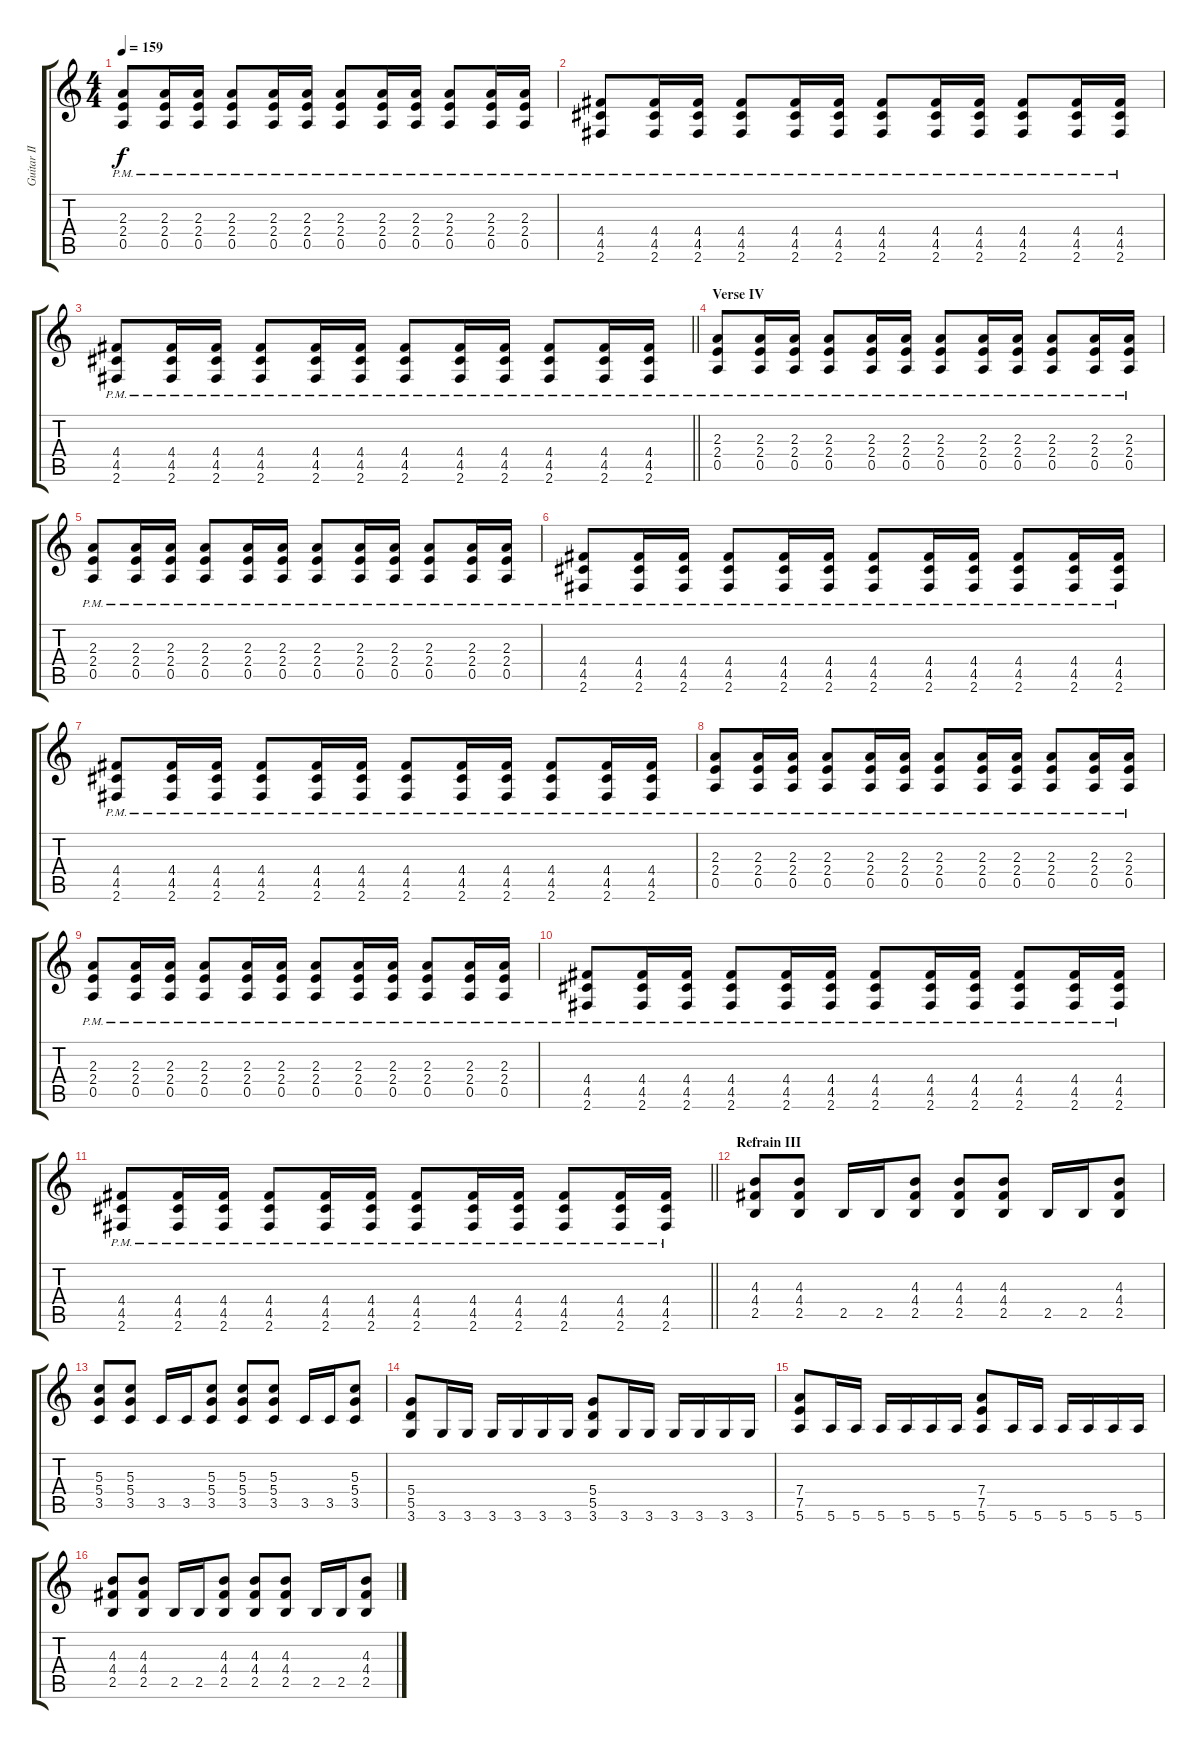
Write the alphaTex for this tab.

\track ("Guitar II" "Guitar II") {instrument distortionguitar}
\staff {score tabs}
\tuning (E4 B3 G3 D3 A2 E2) {hide}
\ts (4 4)
\tempo 159
\clef g2
\ks c
(2.3{pm} 2.4{pm} 0.5{pm}).8{dy f} (2.3{pm} 2.4{pm} 0.5{pm}).16 (2.3{pm} 2.4{pm} 0.5{pm}).16 (2.3{pm} 2.4{pm} 0.5{pm}).8 (2.3{pm} 2.4{pm} 0.5{pm}).16 (2.3{pm} 2.4{pm} 0.5{pm}).16 (2.3{pm} 2.4{pm} 0.5{pm}).8 (2.3{pm} 2.4{pm} 0.5{pm}).16 (2.3{pm} 2.4{pm} 0.5{pm}).16 (2.3{pm} 2.4{pm} 0.5{pm}).8 (2.3{pm} 2.4{pm} 0.5{pm}).16 (2.3{pm} 2.4{pm} 0.5{pm}).16 |
(4.4{pm} 4.5{pm} 2.6{pm}).8 (4.4{pm} 4.5{pm} 2.6{pm}).16 (4.4{pm} 4.5{pm} 2.6{pm}).16 (4.4{pm} 4.5{pm} 2.6{pm}).8 (4.4{pm} 4.5{pm} 2.6{pm}).16 (4.4{pm} 4.5{pm} 2.6{pm}).16 (4.4{pm} 4.5{pm} 2.6{pm}).8 (4.4{pm} 4.5{pm} 2.6{pm}).16 (4.4{pm} 4.5{pm} 2.6{pm}).16 (4.4{pm} 4.5{pm} 2.6{pm}).8 (4.4{pm} 4.5{pm} 2.6{pm}).16 (4.4{pm} 4.5{pm} 2.6{pm}).16 |
\barLineRight lightlight
(4.4{pm} 4.5{pm} 2.6{pm}).8 (4.4{pm} 4.5{pm} 2.6{pm}).16 (4.4{pm} 4.5{pm} 2.6{pm}).16 (4.4{pm} 4.5{pm} 2.6{pm}).8 (4.4{pm} 4.5{pm} 2.6{pm}).16 (4.4{pm} 4.5{pm} 2.6{pm}).16 (4.4{pm} 4.5{pm} 2.6{pm}).8 (4.4{pm} 4.5{pm} 2.6{pm}).16 (4.4{pm} 4.5{pm} 2.6{pm}).16 (4.4{pm} 4.5{pm} 2.6{pm}).8 (4.4{pm} 4.5{pm} 2.6{pm}).16 (4.4{pm} 4.5{pm} 2.6{pm}).16 |
\section ("" "Verse IV")
(2.3{pm} 2.4{pm} 0.5{pm}).8 (2.3{pm} 2.4{pm} 0.5{pm}).16 (2.3{pm} 2.4{pm} 0.5{pm}).16 (2.3{pm} 2.4{pm} 0.5{pm}).8 (2.3{pm} 2.4{pm} 0.5{pm}).16 (2.3{pm} 2.4{pm} 0.5{pm}).16 (2.3{pm} 2.4{pm} 0.5{pm}).8 (2.3{pm} 2.4{pm} 0.5{pm}).16 (2.3{pm} 2.4{pm} 0.5{pm}).16 (2.3{pm} 2.4{pm} 0.5{pm}).8 (2.3{pm} 2.4{pm} 0.5{pm}).16 (2.3{pm} 2.4{pm} 0.5{pm}).16 |
(2.3{pm} 2.4{pm} 0.5{pm}).8 (2.3{pm} 2.4{pm} 0.5{pm}).16 (2.3{pm} 2.4{pm} 0.5{pm}).16 (2.3{pm} 2.4{pm} 0.5{pm}).8 (2.3{pm} 2.4{pm} 0.5{pm}).16 (2.3{pm} 2.4{pm} 0.5{pm}).16 (2.3{pm} 2.4{pm} 0.5{pm}).8 (2.3{pm} 2.4{pm} 0.5{pm}).16 (2.3{pm} 2.4{pm} 0.5{pm}).16 (2.3{pm} 2.4{pm} 0.5{pm}).8 (2.3{pm} 2.4{pm} 0.5{pm}).16 (2.3{pm} 2.4{pm} 0.5{pm}).16 |
(4.4{pm} 4.5{pm} 2.6{pm}).8 (4.4{pm} 4.5{pm} 2.6{pm}).16 (4.4{pm} 4.5{pm} 2.6{pm}).16 (4.4{pm} 4.5{pm} 2.6{pm}).8 (4.4{pm} 4.5{pm} 2.6{pm}).16 (4.4{pm} 4.5{pm} 2.6{pm}).16 (4.4{pm} 4.5{pm} 2.6{pm}).8 (4.4{pm} 4.5{pm} 2.6{pm}).16 (4.4{pm} 4.5{pm} 2.6{pm}).16 (4.4{pm} 4.5{pm} 2.6{pm}).8 (4.4{pm} 4.5{pm} 2.6{pm}).16 (4.4{pm} 4.5{pm} 2.6{pm}).16 |
(4.4{pm} 4.5{pm} 2.6{pm}).8 (4.4{pm} 4.5{pm} 2.6{pm}).16 (4.4{pm} 4.5{pm} 2.6{pm}).16 (4.4{pm} 4.5{pm} 2.6{pm}).8 (4.4{pm} 4.5{pm} 2.6{pm}).16 (4.4{pm} 4.5{pm} 2.6{pm}).16 (4.4{pm} 4.5{pm} 2.6{pm}).8 (4.4{pm} 4.5{pm} 2.6{pm}).16 (4.4{pm} 4.5{pm} 2.6{pm}).16 (4.4{pm} 4.5{pm} 2.6{pm}).8 (4.4{pm} 4.5{pm} 2.6{pm}).16 (4.4{pm} 4.5{pm} 2.6{pm}).16 |
(2.3{pm} 2.4{pm} 0.5{pm}).8 (2.3{pm} 2.4{pm} 0.5{pm}).16 (2.3{pm} 2.4{pm} 0.5{pm}).16 (2.3{pm} 2.4{pm} 0.5{pm}).8 (2.3{pm} 2.4{pm} 0.5{pm}).16 (2.3{pm} 2.4{pm} 0.5{pm}).16 (2.3{pm} 2.4{pm} 0.5{pm}).8 (2.3{pm} 2.4{pm} 0.5{pm}).16 (2.3{pm} 2.4{pm} 0.5{pm}).16 (2.3{pm} 2.4{pm} 0.5{pm}).8 (2.3{pm} 2.4{pm} 0.5{pm}).16 (2.3{pm} 2.4{pm} 0.5{pm}).16 |
(2.3{pm} 2.4{pm} 0.5{pm}).8 (2.3{pm} 2.4{pm} 0.5{pm}).16 (2.3{pm} 2.4{pm} 0.5{pm}).16 (2.3{pm} 2.4{pm} 0.5{pm}).8 (2.3{pm} 2.4{pm} 0.5{pm}).16 (2.3{pm} 2.4{pm} 0.5{pm}).16 (2.3{pm} 2.4{pm} 0.5{pm}).8 (2.3{pm} 2.4{pm} 0.5{pm}).16 (2.3{pm} 2.4{pm} 0.5{pm}).16 (2.3{pm} 2.4{pm} 0.5{pm}).8 (2.3{pm} 2.4{pm} 0.5{pm}).16 (2.3{pm} 2.4{pm} 0.5{pm}).16 |
(4.4{pm} 4.5{pm} 2.6{pm}).8 (4.4{pm} 4.5{pm} 2.6{pm}).16 (4.4{pm} 4.5{pm} 2.6{pm}).16 (4.4{pm} 4.5{pm} 2.6{pm}).8 (4.4{pm} 4.5{pm} 2.6{pm}).16 (4.4{pm} 4.5{pm} 2.6{pm}).16 (4.4{pm} 4.5{pm} 2.6{pm}).8 (4.4{pm} 4.5{pm} 2.6{pm}).16 (4.4{pm} 4.5{pm} 2.6{pm}).16 (4.4{pm} 4.5{pm} 2.6{pm}).8 (4.4{pm} 4.5{pm} 2.6{pm}).16 (4.4{pm} 4.5{pm} 2.6{pm}).16 |
\barLineRight lightlight
(4.4{pm} 4.5{pm} 2.6{pm}).8 (4.4{pm} 4.5{pm} 2.6{pm}).16 (4.4{pm} 4.5{pm} 2.6{pm}).16 (4.4{pm} 4.5{pm} 2.6{pm}).8 (4.4{pm} 4.5{pm} 2.6{pm}).16 (4.4{pm} 4.5{pm} 2.6{pm}).16 (4.4{pm} 4.5{pm} 2.6{pm}).8 (4.4{pm} 4.5{pm} 2.6{pm}).16 (4.4{pm} 4.5{pm} 2.6{pm}).16 (4.4{pm} 4.5{pm} 2.6{pm}).8 (4.4{pm} 4.5{pm} 2.6{pm}).16 (4.4{pm} 4.5{pm} 2.6{pm}).16 |
\section ("" "Refrain III")
(4.3 4.4 2.5).8 (4.3 4.4 2.5).8 2.5.16 2.5.16 (4.3 4.4 2.5).8 (4.3 4.4 2.5).8 (4.3 4.4 2.5).8 2.5.16 2.5.16 (4.3 4.4 2.5).8 |
(5.3 5.4 3.5).8 (5.3 5.4 3.5).8 3.5.16 3.5.16 (5.3 5.4 3.5).8 (5.3 5.4 3.5).8 (5.3 5.4 3.5).8 3.5.16 3.5.16 (5.3 5.4 3.5).8 |
(5.4 5.5 3.6).8 3.6.16 3.6.16 3.6.16 3.6.16 3.6.16 3.6.16 (5.4 5.5 3.6).8 3.6.16 3.6.16 3.6.16 3.6.16 3.6.16 3.6.16 |
(7.4 7.5 5.6).8 5.6.16 5.6.16 5.6.16 5.6.16 5.6.16 5.6.16 (7.4 7.5 5.6).8 5.6.16 5.6.16 5.6.16 5.6.16 5.6.16 5.6.16 |
(4.3 4.4 2.5).8 (4.3 4.4 2.5).8 2.5.16 2.5.16 (4.3 4.4 2.5).8 (4.3 4.4 2.5).8 (4.3 4.4 2.5).8 2.5.16 2.5.16 (4.3 4.4 2.5).8
